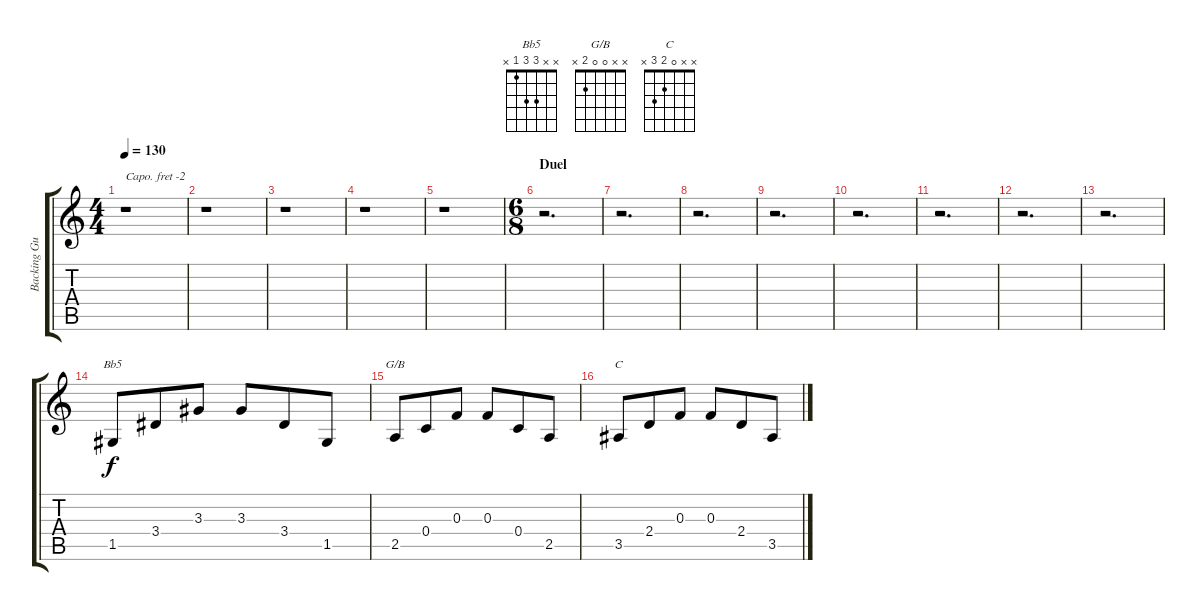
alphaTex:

\track ("Backing Guitar 3" "Backing Gu") {instrument distortionguitar}
\staff {score tabs}
\capo -2
\tuning (E4 B3 G3 D3 A2 D2) {hide}
\chord ("Bb5" x x 3 3 1 x)
\chord ("G/B" x x 0 0 2 x)
\chord ("C" x x 0 2 3 x)
\ts (4 4)
\tempo 130
\clef g2
\ks c
r.1{dy f} |
r.1 |
r.1 |
r.1 |
r.1 |
\ts (6 8)
\section ("" "Duel")
r.2{d} |
r.2{d} |
r.2{d} |
r.2{d} |
r.2{d} |
r.2{d} |
r.2{d} |
r.2{d} |
1.5.8{ch "Bb5"} 3.4.8 3.3.8 3.3.8 3.4.8 1.5.8 |
2.5.8{ch "G/B"} 0.4.8 0.3.8 0.3.8 0.4.8 2.5.8 |
3.5.8{ch "C"} 2.4.8 0.3.8 0.3.8 2.4.8 3.5.8
